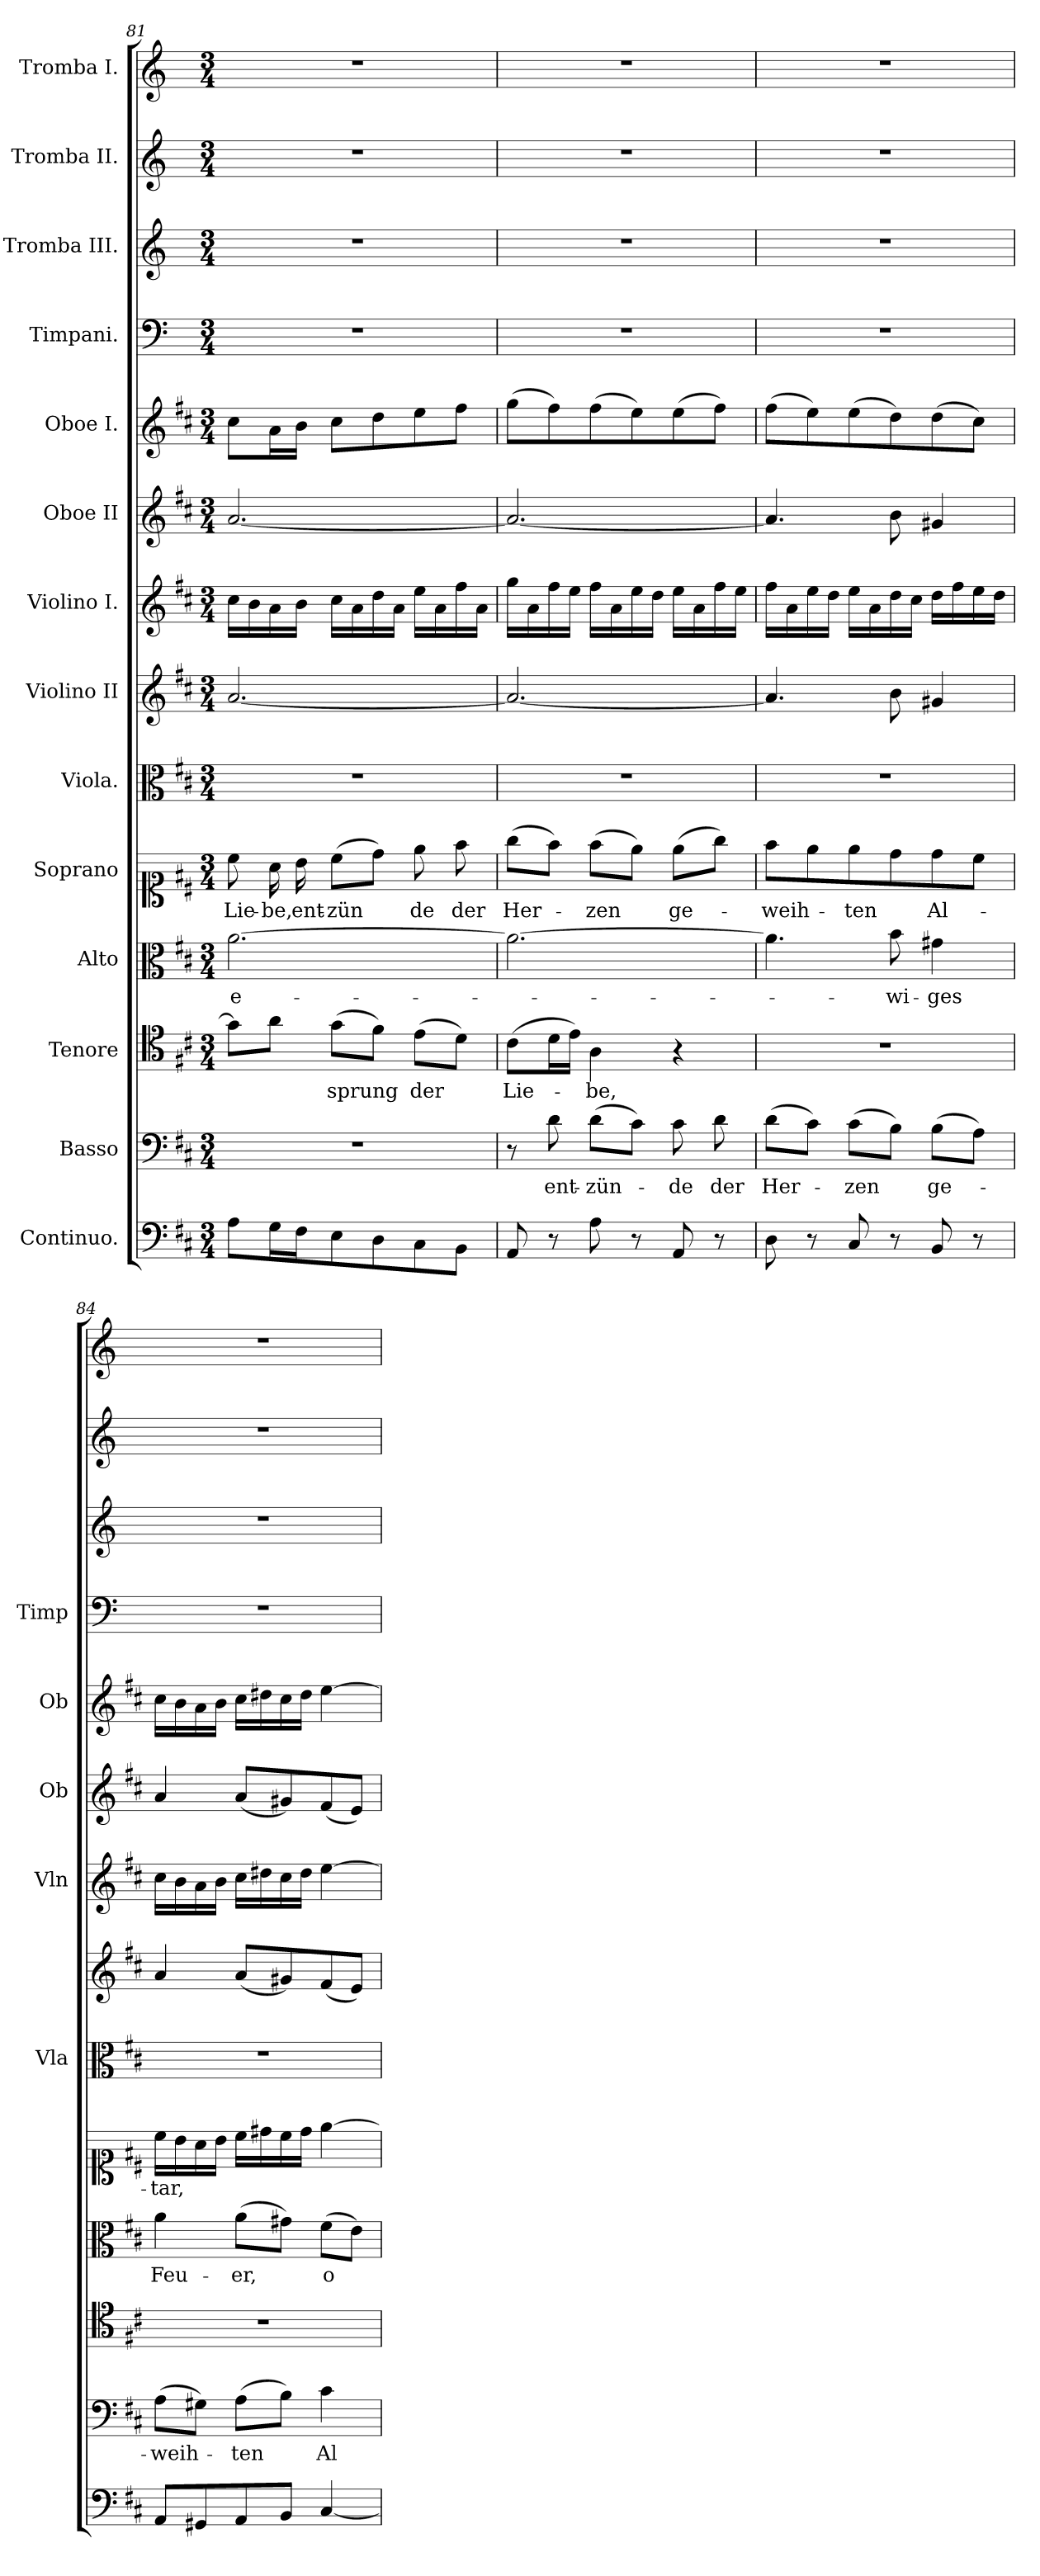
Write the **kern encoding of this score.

**kern	**kern	**text	**kern	**text	**kern	**text	**kern	**text	**kern	**kern	**kern	**kern	**kern	**kern	**kern	**kern	**kern
*part14	*part13	*part13	*part12	*part12	*part11	*part11	*part10	*part10	*part9	*part8	*part7	*part6	*part5	*part4	*part3	*part2	*part1
*staff14	*staff13	*staff13	*staff12	*staff12	*staff11	*staff11	*staff10	*staff10	*staff9	*staff8	*staff7	*staff6	*staff5	*staff4	*staff3	*staff2	*staff1
*I"Continuo.	*I"Basso	*	*I"Tenore	*	*I"Alto	*	*I"Soprano	*	*I"Viola.	*I"Violino II	*I"Violino I.	*I"Oboe II	*I"Oboe I.	*I"Timpani.	*I"Tromba III.	*I"Tromba II.	*I"Tromba I.
*	*	*	*	*	*	*	*	*	*I'Vla	*	*I'Vln	*I'Ob	*I'Ob	*I'Timp	*	*	*
*clefF4	*clefF4	*	*clefC4	*	*clefC3	*	*clefC1	*	*clefC3	*clefG2	*clefG2	*clefG2	*clefG2	*clefF4	*clefG2	*clefG2	*clefG2
*	*	*	*	*	*	*	*	*	*	*	*	*	*	*ITrd-1c-2	*ITrd-1c-2	*ITrd-1c-2	*ITrd-1c-2
*k[f#c#]	*k[f#c#]	*	*k[f#c#]	*	*k[f#c#]	*	*k[f#c#]	*	*k[f#c#]	*k[f#c#]	*k[f#c#]	*k[f#c#]	*k[f#c#]	*k[f#c#]	*k[f#c#]	*k[f#c#]	*k[f#c#]
*M3/4	*M3/4	*	*M3/4	*	*M3/4	*	*M3/4	*	*M3/4	*M3/4	*M3/4	*M3/4	*M3/4	*M3/4	*M3/4	*M3/4	*M3/4
=81	=81	=81	=81	=81	=81	=81	=81	=81	=81	=81	=81	=81	=81	=81	=81	=81	=81
!	!	!	!	!	!	!LO:LY:b	!	!LO:LY:b	!	!	!	!	!	!	!	!	!
8A\L	2.r	.	8g\L]	.	[2.a\	e-	8cc#\	Lie-	2.r	[2.a/	16cc#\LL	[2.a/	8cc#\L	2.r	2.r	2.r	2.r
.	.	.	.	.	.	.	.	.	.	.	16b\	.	.	.	.	.	.
!	!	!	!	!	!	!	!	!LO:LY:b	!	!	!	!	!	!	!	!	!
16G\L	.	.	8a\J	.	.	.	16a\	-be,	.	.	16a\	.	16a\L	.	.	.	.
!	!	!	!	!	!	!	!	!LO:LY:b	!	!	!	!	!	!	!	!	!
16F#\J	.	.	.	.	.	.	16b\	ent-	.	.	16b\JJ	.	16b\JJ	.	.	.	.
!	!	!	!	!LO:LY:b	!	!	!	!LO:LY:b	!	!	!	!	!	!	!	!	!
8E\	.	.	(>8g\L	sprung	.	.	(>8cc#\L	-zün	.	.	16cc#\LL	.	8cc#\L	.	.	.	.
.	.	.	.	.	.	.	.	.	.	.	16a\	.	.	.	.	.	.
8D\	.	.	8f#\J)	.	.	.	8dd\J)	.	.	.	16dd\	.	8dd\	.	.	.	.
.	.	.	.	.	.	.	.	.	.	.	16a\JJ	.	.	.	.	.	.
!	!	!	!	!LO:LY:b	!	!	!	!LO:LY:b	!	!	!	!	!	!	!	!	!
8C#\	.	.	(>8e\L	der	.	.	8ee\	de	.	.	16ee\LL	.	8ee\	.	.	.	.
.	.	.	.	.	.	.	.	.	.	.	16a\	.	.	.	.	.	.
!	!	!	!	!	!	!	!	!LO:LY:b	!	!	!	!	!	!	!	!	!
8BB\J	.	.	8d\J)	.	.	.	8ff#\	der	.	.	16ff#\	.	8ff#\J	.	.	.	.
.	.	.	.	.	.	.	.	.	.	.	16a\JJ	.	.	.	.	.	.
=82	=82	=82	=82	=82	=82	=82	=82	=82	=82	=82	=82	=82	=82	=82	=82	=82	=82
!	!	!	!	!LO:LY:b	!	!	!	!LO:LY:b	!	!	!	!	!	!	!	!	!
8AA/	8r	.	(>8c#\L	-Lie-	2.a\_	.	(>8gg\L	Her-	2.r	2.a/_	16gg\LL	2.a/_	(>8gg\L	2.r	2.r	2.r	2.r
.	.	.	.	.	.	.	.	.	.	.	16a\	.	.	.	.	.	.
!	!	!LO:LY:b	!	!	!	!	!	!	!	!	!	!	!	!	!	!	!
8r	8d\	ent-	16d\L	.	.	.	8ff#\J)	.	.	.	16ff#\	.	8ff#\)	.	.	.	.
.	.	.	16e\JJ)	.	.	.	.	.	.	.	16ee\JJ	.	.	.	.	.	.
!	!	!LO:LY:b	!	!LO:LY:b	!	!	!	!LO:LY:b	!	!	!	!	!	!	!	!	!
8A\	(>8d\L	-zün-	4A\	be,	.	.	(>8ff#\L	zen	.	.	16ff#\LL	.	(>8ff#\	.	.	.	.
.	.	.	.	.	.	.	.	.	.	.	16a\	.	.	.	.	.	.
8r	8c#\J)	.	.	.	.	.	8ee\J)	.	.	.	16ee\	.	8ee\)	.	.	.	.
.	.	.	.	.	.	.	.	.	.	.	16dd\JJ	.	.	.	.	.	.
!	!	!LO:LY:b	!	!	!	!	!	!LO:LY:b	!	!	!	!	!	!	!	!	!
8AA/	8c#\	de	4r	.	.	.	(>8ee\L	ge-	.	.	16ee\LL	.	(>8ee\	.	.	.	.
.	.	.	.	.	.	.	.	.	.	.	16a\	.	.	.	.	.	.
!	!	!LO:LY:b	!	!	!	!	!	!	!	!	!	!	!	!	!	!	!
8r	8d\	der	.	.	.	.	8gg\J)	.	.	.	16ff#\	.	8ff#\J)	.	.	.	.
.	.	.	.	.	.	.	.	.	.	.	16ee\JJ	.	.	.	.	.	.
=83	=83	=83	=83	=83	=83	=83	=83	=83	=83	=83	=83	=83	=83	=83	=83	=83	=83
!	!	!LO:LY:b	!	!	!	!	!	!LO:LY:b	!	!	!	!	!	!	!	!	!
8D\	(>8d\L	Her-	2.r	.	4.a\]	.	8ff#\L	-weih-	2.r	4.a/]	16ff#\LL	4.a/]	(>8ff#\L	2.r	2.r	2.r	2.r
.	.	.	.	.	.	.	.	.	.	.	16a\	.	.	.	.	.	.
8r	8c#\J)	.	.	.	.	.	8ee\	.	.	.	16ee\	.	8ee\)	.	.	.	.
.	.	.	.	.	.	.	.	.	.	.	16dd\JJ	.	.	.	.	.	.
!	!	!LO:LY:b	!	!	!	!	!	!LO:LY:b	!	!	!	!	!	!	!	!	!
8C#/	(>8c#\L	zen	.	.	.	.	8ee\	-ten	.	.	16ee\LL	.	(>8ee\	.	.	.	.
.	.	.	.	.	.	.	.	.	.	.	16a\	.	.	.	.	.	.
!	!	!	!	!	!	!LO:LY:b	!	!	!	!	!	!	!	!	!	!	!
8r	8B\J)	.	.	.	8b\	wi-	8dd\	.	.	8b\	16dd\	8b\	8dd\)	.	.	.	.
.	.	.	.	.	.	.	.	.	.	.	16cc#\JJ	.	.	.	.	.	.
!	!	!LO:LY:b	!	!	!	!LO:LY:b	!	!LO:LY:b	!	!	!	!	!	!	!	!	!
8BB/	(>8B\L	ge-	.	.	4g#X\	-ges	8dd\	Al-	.	4g#X/	16dd\LL	4g#X/	(>8dd\	.	.	.	.
.	.	.	.	.	.	.	.	.	.	.	16ff#\	.	.	.	.	.	.
8r	8A\J)	.	.	.	.	.	8cc#\J	.	.	.	16ee\	.	8cc#\J)	.	.	.	.
.	.	.	.	.	.	.	.	.	.	.	16dd\JJ	.	.	.	.	.	.
=84	=84	=84	=84	=84	=84	=84	=84	=84	=84	=84	=84	=84	=84	=84	=84	=84	=84
!	!	!LO:LY:b	!	!	!	!LO:LY:b	!	!LO:LY:b	!	!	!	!	!	!	!	!	!
8AA/L	(>8A\L	-weih-	2.r	.	4a\	Feu-	16cc#\LL	-tar,	2.r	4a/	16cc#\LL	4a/	16cc#\LL	2.r	2.r	2.r	2.r
.	.	.	.	.	.	.	16b\	.	.	.	16b\	.	16b\	.	.	.	.
8GG#X/	8G#X\J)	.	.	.	.	.	16a\	.	.	.	16a\	.	16a\	.	.	.	.
.	.	.	.	.	.	.	16b\JJ	.	.	.	16b\JJ	.	16b\JJ	.	.	.	.
!	!	!LO:LY:b	!	!	!	!LO:LY:b	!	!	!	!	!	!	!	!	!	!	!
8AA/	(>8A\L	-ten	.	.	(<8a\L	-er,	16cc#\LL	.	.	(<8a/L	16cc#\LL	(<8a/L	16cc#\LL	.	.	.	.
.	.	.	.	.	.	.	16dd#X\	.	.	.	16dd#X\	.	16dd#X\	.	.	.	.
8BB/J	8B\J)	.	.	.	8g#X\J)	.	16cc#\	.	.	8g#X/)	16cc#\	8g#X/)	16cc#\	.	.	.	.
.	.	.	.	.	.	.	16dd#\JJ	.	.	.	16dd#\JJ	.	16dd#\JJ	.	.	.	.
!	!	!LO:LY:b	!	!	!	!LO:LY:b	!	!	!	!	!	!	!	!	!	!	!
[4C#/	4c#\	Al-	.	.	(<8f#\L	o	[4ee\	.	.	(<8f#/	[4ee\	(<8f#/	[4ee\	.	.	.	.
.	.	.	.	.	8e\J)	.	.	.	.	8e/J)	.	8e/J)	.	.	.	.	.
=	=	=	=	=	=	=	=	=	=	=	=	=	=	=	=	=	=
*-	*-	*-	*-	*-	*-	*-	*-	*-	*-	*-	*-	*-	*-	*-	*-	*-	*-
